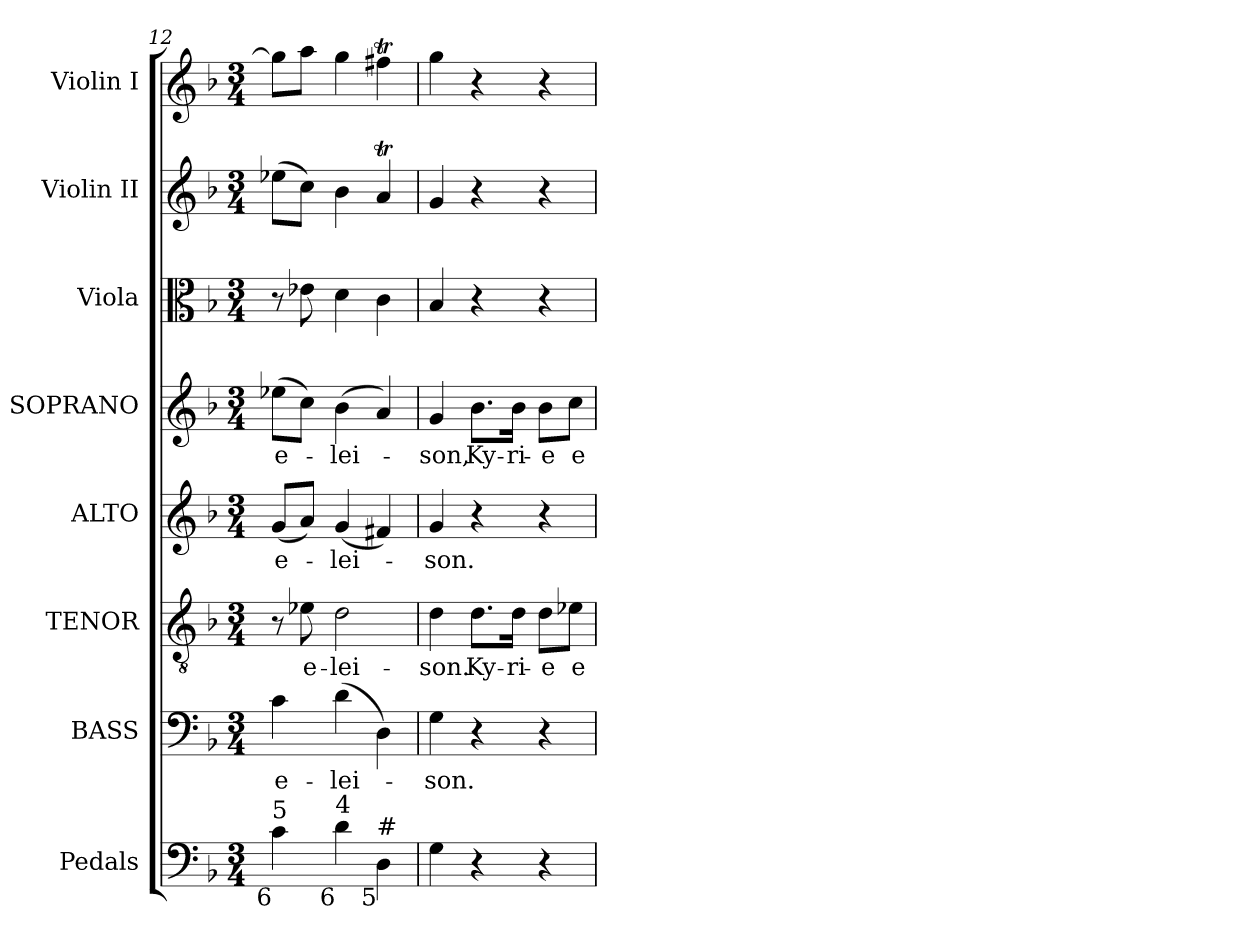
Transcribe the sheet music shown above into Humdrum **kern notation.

**kern	**kern	**text	**kern	**text	**kern	**text	**kern	**text	**kern	**kern	**kern
*part8	*part7	*part7	*part6	*part6	*part5	*part5	*part4	*part4	*part3	*part2	*part1
*staff8	*staff7	*staff7	*staff6	*staff6	*staff5	*staff5	*staff4	*staff4	*staff3	*staff2	*staff1
*I"Pedals	*I"BASS	*	*I"TENOR	*	*I"ALTO	*	*I"SOPRANO	*	*I"Viola	*I"Violin II	*I"Violin I
*	*I'B.	*	*I'T.	*	*I'A.	*	*I'S.	*	*I'Vla.	*I'Vln. II	*I'Vln. I
*clefF4	*clefF4	*	*clefGv2	*	*clefG2	*	*clefG2	*	*clefC3	*clefG2	*clefG2
*	*	*	*ITrd7c12	*	*	*	*	*	*	*	*
*k[b-]	*k[b-]	*	*k[b-]	*	*k[b-]	*	*k[b-]	*	*k[b-]	*k[b-]	*k[b-]
*F:	*F:	*	*F:	*	*F:	*	*F:	*	*F:	*F:	*F:
*M3/4	*M3/4	*	*M3/4	*	*M3/4	*	*M3/4	*	*M3/4	*M3/4	*M3/4
=12	=12	=12	=12	=12	=12	=12	=12	=12	=12	=12	=12
!	!	!LO:LY:b:color=#000000	!	!	!	!	!	!	!	!	!
!	!	!	!	!	!	!LO:LY:b:color=#000000	!	!	!	!	!
!LO:TX:b:rj:t=6	!	!	!	!	!	!	!	!	!	!	!
!LO:TX:t=5	!	!	!	!	!	!	!	!	!	!	!
!	!	!	!	!	!	!	!	!LO:LY:b:color=#000000	!	!	!
4ci\	4ci\	e-	8r	.	(8gi/L	e-	(8ee-Xi\L	e-	8r	(8ee-Xi\L	8ggi\L]
!	!	!	!	!LO:LY:b:color=#000000	!	!	!	!	!	!	!
.	.	.	8E-Xi\	e-	8ai/J)	.	8cci\J)	.	8e-Xi\	8cci\J)	8aai\J
!	!	!LO:LY:b:color=#000000	!	!	!	!	!	!	!	!	!
!	!	!	!	!LO:LY:b:color=#000000	!	!	!	!	!	!	!
!	!	!	!	!	!	!LO:LY:b:color=#000000	!	!	!	!	!
!LO:TX:b:rj:t=6	!	!	!	!	!	!	!	!	!	!	!
!LO:TX:t=4	!	!	!	!	!	!	!	!	!	!	!
!	!	!	!	!	!	!	!	!LO:LY:b:color=#000000	!	!	!
4di\	(4di\	-lei-	2Di\	-lei-	(4gi/	-lei-	(4b-i\	-lei-	4di\	4b-i\	4ggi\
!LO:TX:b:rj:t=5	!	!	!	!	!	!	!	!	!	!	!
!LO:TX:t=#	!	!	!	!	!	!	!	!	!	!	!
4Di\	4Di\)	.	.	.	4f#Xi/)	.	4ai/)	.	4ci\	4ati/	4ff#Xti\
=13	=13	=13	=13	=13	=13	=13	=13	=13	=13	=13	=13
!	!	!LO:LY:b:color=#000000	!	!	!	!	!	!	!	!	!
!	!	!	!	!LO:LY:b:color=#000000	!	!	!	!	!	!	!
!	!	!	!	!	!	!LO:LY:b:color=#000000	!	!	!	!	!
!	!	!	!	!	!	!	!	!LO:LY:b:color=#000000	!	!	!
4Gi\	4Gi\	-son.	4Di\	-son.	4gi/	-son.	4gi/	-son,	4B-i/	4gi/	4ggi\
!	!	!	!	!LO:LY:b:color=#000000	!	!	!	!	!	!	!
!	!	!	!	!	!	!	!	!LO:LY:b:color=#000000	!	!	!
4r	4r	.	8.Di\L	Ky-	4r	.	8.b-i\L	Ky-	4r	4r	4r
!	!	!	!	!LO:LY:b:color=#000000	!	!	!	!	!	!	!
!	!	!	!	!	!	!	!	!LO:LY:b:color=#000000	!	!	!
.	.	.	16Di\Jk	-ri-	.	.	16b-i\Jk	-ri-	.	.	.
!	!	!	!	!LO:LY:b:color=#000000	!	!	!	!	!	!	!
!	!	!	!	!	!	!	!	!LO:LY:b:color=#000000	!	!	!
4r	4r	.	8Di\L	-e	4r	.	8b-i\L	-e	4r	4r	4r
!	!	!	!	!LO:LY:b:color=#000000	!	!	!	!	!	!	!
!	!	!	!	!	!	!	!	!LO:LY:b:color=#000000	!	!	!
.	.	.	8E-Xi\J	e-	.	.	8cci\J	e-	.	.	.
=	=	=	=	=	=	=	=	=	=	=	=
*-	*-	*-	*-	*-	*-	*-	*-	*-	*-	*-	*-
